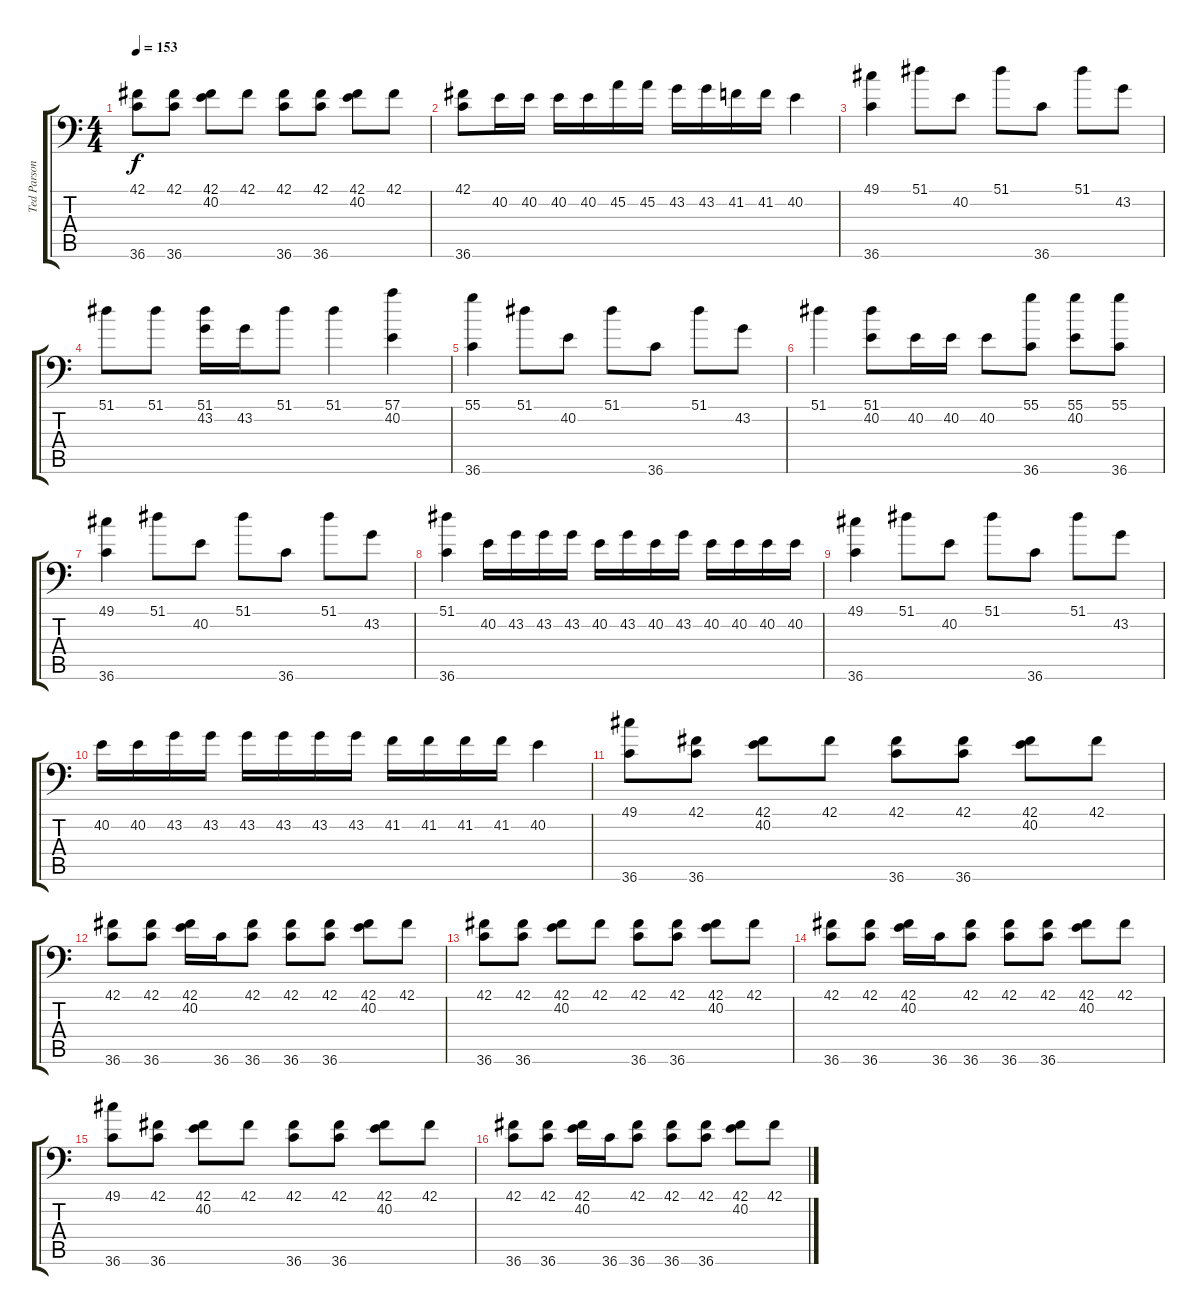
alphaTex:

\track ("Ted Parsons" "Ted Parson") {instrument acousticgrandpiano}
\staff {score tabs}
\tuning (C-1 C-1 C-1 C-1 C-1 C-1) {hide}
\ts (4 4)
\tempo 153
\clef f4
\ks c
(42.1 36.6).8{dy f} (42.1 36.6).8 (42.1 40.2).8 42.1.8 (42.1 36.6).8 (42.1 36.6).8 (42.1 40.2).8 42.1.8 |
(42.1 36.6).8 40.2.16 40.2.16 40.2.16 40.2.16 45.2.16 45.2.16 43.2.16 43.2.16 41.2.16 41.2.16 40.2.4 |
(49.1 36.6).4 51.1.8 40.2.8 51.1.8 36.6.8 51.1.8 43.2.8 |
51.1.8 51.1.8 (51.1 43.2).16 43.2.16 51.1.8 51.1.4 (57.1 40.2).4 |
(55.1 36.6).4 51.1.8 40.2.8 51.1.8 36.6.8 51.1.8 43.2.8 |
51.1.4 (51.1 40.2).8 40.2.16 40.2.16 40.2.8 (55.1 36.6).8 (55.1 40.2).8 (55.1 36.6).8 |
(49.1 36.6).4 51.1.8 40.2.8 51.1.8 36.6.8 51.1.8 43.2.8 |
(51.1 36.6).4 40.2.16 43.2.16 43.2.16 43.2.16 40.2.16 43.2.16 40.2.16 43.2.16 40.2.16 40.2.16 40.2.16 40.2.16 |
(49.1 36.6).4 51.1.8 40.2.8 51.1.8 36.6.8 51.1.8 43.2.8 |
40.2.16 40.2.16 43.2.16 43.2.16 43.2.16 43.2.16 43.2.16 43.2.16 41.2.16 41.2.16 41.2.16 41.2.16 40.2.4 |
(49.1 36.6).8 (42.1 36.6).8 (42.1 40.2).8 42.1.8 (42.1 36.6).8 (42.1 36.6).8 (42.1 40.2).8 42.1.8 |
(42.1 36.6).8 (42.1 36.6).8 (42.1 40.2).16 36.6.16 (42.1 36.6).8 (42.1 36.6).8 (42.1 36.6).8 (42.1 40.2).8 42.1.8 |
(42.1 36.6).8 (42.1 36.6).8 (42.1 40.2).8 42.1.8 (42.1 36.6).8 (42.1 36.6).8 (42.1 40.2).8 42.1.8 |
(42.1 36.6).8 (42.1 36.6).8 (42.1 40.2).16 36.6.16 (42.1 36.6).8 (42.1 36.6).8 (42.1 36.6).8 (42.1 40.2).8 42.1.8 |
(49.1 36.6).8 (42.1 36.6).8 (42.1 40.2).8 42.1.8 (42.1 36.6).8 (42.1 36.6).8 (42.1 40.2).8 42.1.8 |
(42.1 36.6).8 (42.1 36.6).8 (42.1 40.2).16 36.6.16 (42.1 36.6).8 (42.1 36.6).8 (42.1 36.6).8 (42.1 40.2).8 42.1.8
